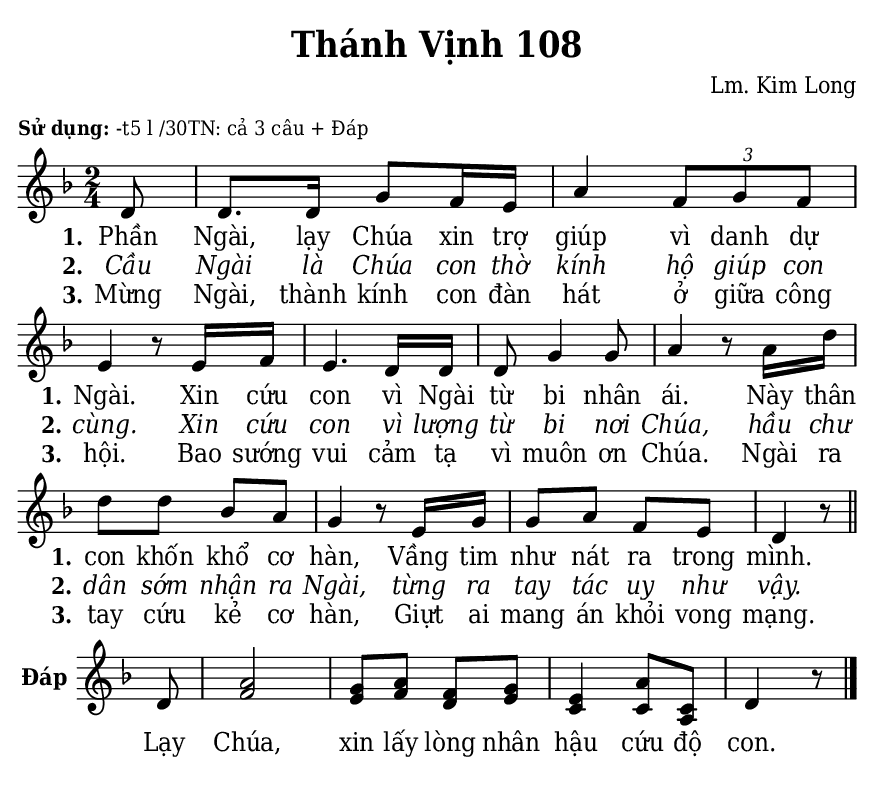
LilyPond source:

% Cài đặt chung
\version "2.22.1"
\include "english.ly"

\header {
  title = "Thánh Vịnh 108"
  composer = "Lm. Kim Long"
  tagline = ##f
}

% mã nguồn cho những chức năng chưa hỗ trợ trong phiên bản lilypond hiện tại
% cung cấp bởi cộng đồng lilypond khi gửi email đến lilypond-user@gnu.org
% in số phiên khúc trên mỗi dòng
#(define (add-grob-definition grob-name grob-entry)
     (set! all-grob-descriptions
           (cons ((@@ (lily) completize-grob-entry)
                  (cons grob-name grob-entry))
                 all-grob-descriptions)))

#(add-grob-definition
    'StanzaNumberSpanner
    `((direction . ,LEFT)
      (font-series . bold)
      (padding . 1.0)
      (side-axis . ,X)
      (stencil . ,ly:text-interface::print)
      (X-offset . ,ly:side-position-interface::x-aligned-side)
      (Y-extent . ,grob::always-Y-extent-from-stencil)
      (meta . ((class . Spanner)
               (interfaces . (font-interface
                              side-position-interface
                              stanza-number-interface
                              text-interface))))))

\layout {
    \context {
      \Global
      \grobdescriptions #all-grob-descriptions
    }
    \context {
      \Score
      \remove Stanza_number_align_engraver
      \consists
        #(lambda (context)
           (let ((texts '())
                 (syllables '()))
             (make-engraver
              (acknowledgers
               ((stanza-number-interface engraver grob source-engraver)
                  (set! texts (cons grob texts)))
               ((lyric-syllable-interface engraver grob source-engraver)
                  (set! syllables (cons grob syllables))))
              ((stop-translation-timestep engraver)
                 (for-each
                  (lambda (text)
                    (for-each
                     (lambda (syllable)
                       (ly:pointer-group-interface::add-grob
                        text
                        'side-support-elements
                        syllable))
                     syllables))
                  texts)
                 (set! syllables '())))))
    }
    \context {
      \Lyrics
      \remove Stanza_number_engraver
      \consists
        #(lambda (context)
           (let ((text #f)
                 (last-stanza #f))
             (make-engraver
              ((process-music engraver)
                 (let ((stanza (ly:context-property context 'stanza #f)))
                   (if (and stanza (not (equal? stanza last-stanza)))
                       (let ((column (ly:context-property context
'currentCommandColumn)))
                         (set! last-stanza stanza)
                         (if text
                             (ly:spanner-set-bound! text RIGHT column))
                         (set! text (ly:engraver-make-grob engraver
'StanzaNumberSpanner '()))
                         (ly:grob-set-property! text 'text stanza)
                         (ly:spanner-set-bound! text LEFT column)))))
              ((finalize engraver)
                 (if text
                     (let ((column (ly:context-property context
'currentCommandColumn)))
                       (ly:spanner-set-bound! text RIGHT column)))))))
      \override StanzaNumberSpanner.horizon-padding = 10000
    }
}

stanzaReminderOff =
  \temporary \override StanzaNumberSpanner.after-line-breaking =
     #(lambda (grob)
        ;; Can be replaced with (not (first-broken-spanner? grob)) in 2.23.
        (if (let ((siblings (ly:spanner-broken-into (ly:grob-original grob))))
              (and (pair? siblings)
                   (not (eq? grob (car siblings)))))
            (ly:grob-suicide! grob)))

stanzaReminderOn = \undo \stanzaReminderOff
% kết thúc mã nguồn

% Nhạc
nhacPhanMot = \relative c' {
  \key f \major
  \time 2/4
  \partial 8 d8 |
  d8. d16 g8 f16 e |
  a4 \tuplet 3/2 { f8 g f } |
  e4 r8 e16 f |
  e4. d16 d |
  d8 g4 g8 |
  a4 r8 a16 d |
  d8 d bf a |
  g4 r8 e16 g |
  g8 a f e |
  d4 r8 \bar "||"
}

nhacPhanHai = \relative c' {
  \key f \major
  \time 2/4
  \partial 8 d8 |
  <<
    {
      a'2 |
      g8 a f g |
      e4 a8 c,
    }
    {
      f2 |
      e8 f d e |
      c4 c8 a
    }
  >>
  d4 r8 \bar "|."
}

% Lời
loiPhanMot = \lyricmode {
  <<
    {
      \set stanza = "1."
      Phần Ngài, lạy Chúa xin trợ giúp vì danh dự Ngài.
      Xin cứu con vì Ngài từ bi nhân ái.
      Này thân con khốn khổ cơ hàn,
      Vầng tim như nát ra trong mình.
    }
    \new Lyrics {
	    \set associatedVoice = "beSop"
	    \set stanza = "2."
      \override Lyrics.LyricText.font-shape = #'italic
      Cầu Ngài là Chúa con thờ kính hộ giúp con cùng.
      Xin cứu con vì lượng từ bi nơi Chúa,
      hầu chư dân sớm nhận ra Ngài,
      từng ra tay tác uy như vậy.
    }
    \new Lyrics {
	    \set associatedVoice = "beSop"
	    \set stanza = "3."
      Mừng Ngài, thành kính con đàn hát ở giữa công hội.
      Bao sướng vui cảm tạ vì muôn ơn Chúa.
      Ngài ra tay cứu kẻ cơ hàn,
      Giựt ai mang án khỏi vong mạng.
    }
  >>
}

loiPhanHai = \lyricmode {
  Lạy Chúa, xin lấy lòng nhân hậu cứu độ con.
}


% Dàn trang
\paper {
  #(set-paper-size "a5")
  top-margin = 3\mm
  bottom-margin = 3\mm
  left-margin = 3\mm
  right-margin = 3\mm
  indent = #0
  #(define fonts
	 (make-pango-font-tree "Deja Vu Serif Condensed"
	 		       "Deja Vu Serif Condensed"
			       "Deja Vu Serif Condensed"
			       (/ 20 20)))
  print-page-number = ##f
  ragged-bottom = ##t
  page-count = 1
}

\markup {
  \vspace #1
  %\fill-line {
    \column {
      \left-align {
        \line { \bold \small "Sử dụng:" }
      }
    }
    \column {
      \left-align {
        \line { \small "-t5 l /30TN: cả 3 câu + Đáp" }
      }
    }
  %}
}

\score {
  <<
    \new Staff <<
        \clef treble
        \new Voice = beSop {
          \nhacPhanMot
        }
      \new Lyrics \lyricsto beSop \loiPhanMot
    >>
  >>
  \layout {
    \override Lyrics.LyricSpace.minimum-distance = #1
    \override Score.BarNumber.break-visibility = ##(#f #f #f)
    \override Score.SpacingSpanner.uniform-stretching = ##t
    ragged-last = ##f
  }
}

\score {
  <<
    \new Staff \with {
      \remove "Time_signature_engraver"
      instrumentName = \markup { \bold "Đáp" }} <<
        \clef treble
        \new Voice = beSop {
          \nhacPhanHai
        }
      \new Lyrics \lyricsto beSop \loiPhanHai
    >>
  >>
  \layout {
    indent = 10
    \override Lyrics.LyricSpace.minimum-distance = #0.6
    \override Score.BarNumber.break-visibility = ##(#f #f #f)
    \override Score.SpacingSpanner.uniform-stretching = ##t
    ragged-last = ##f
  }
}
